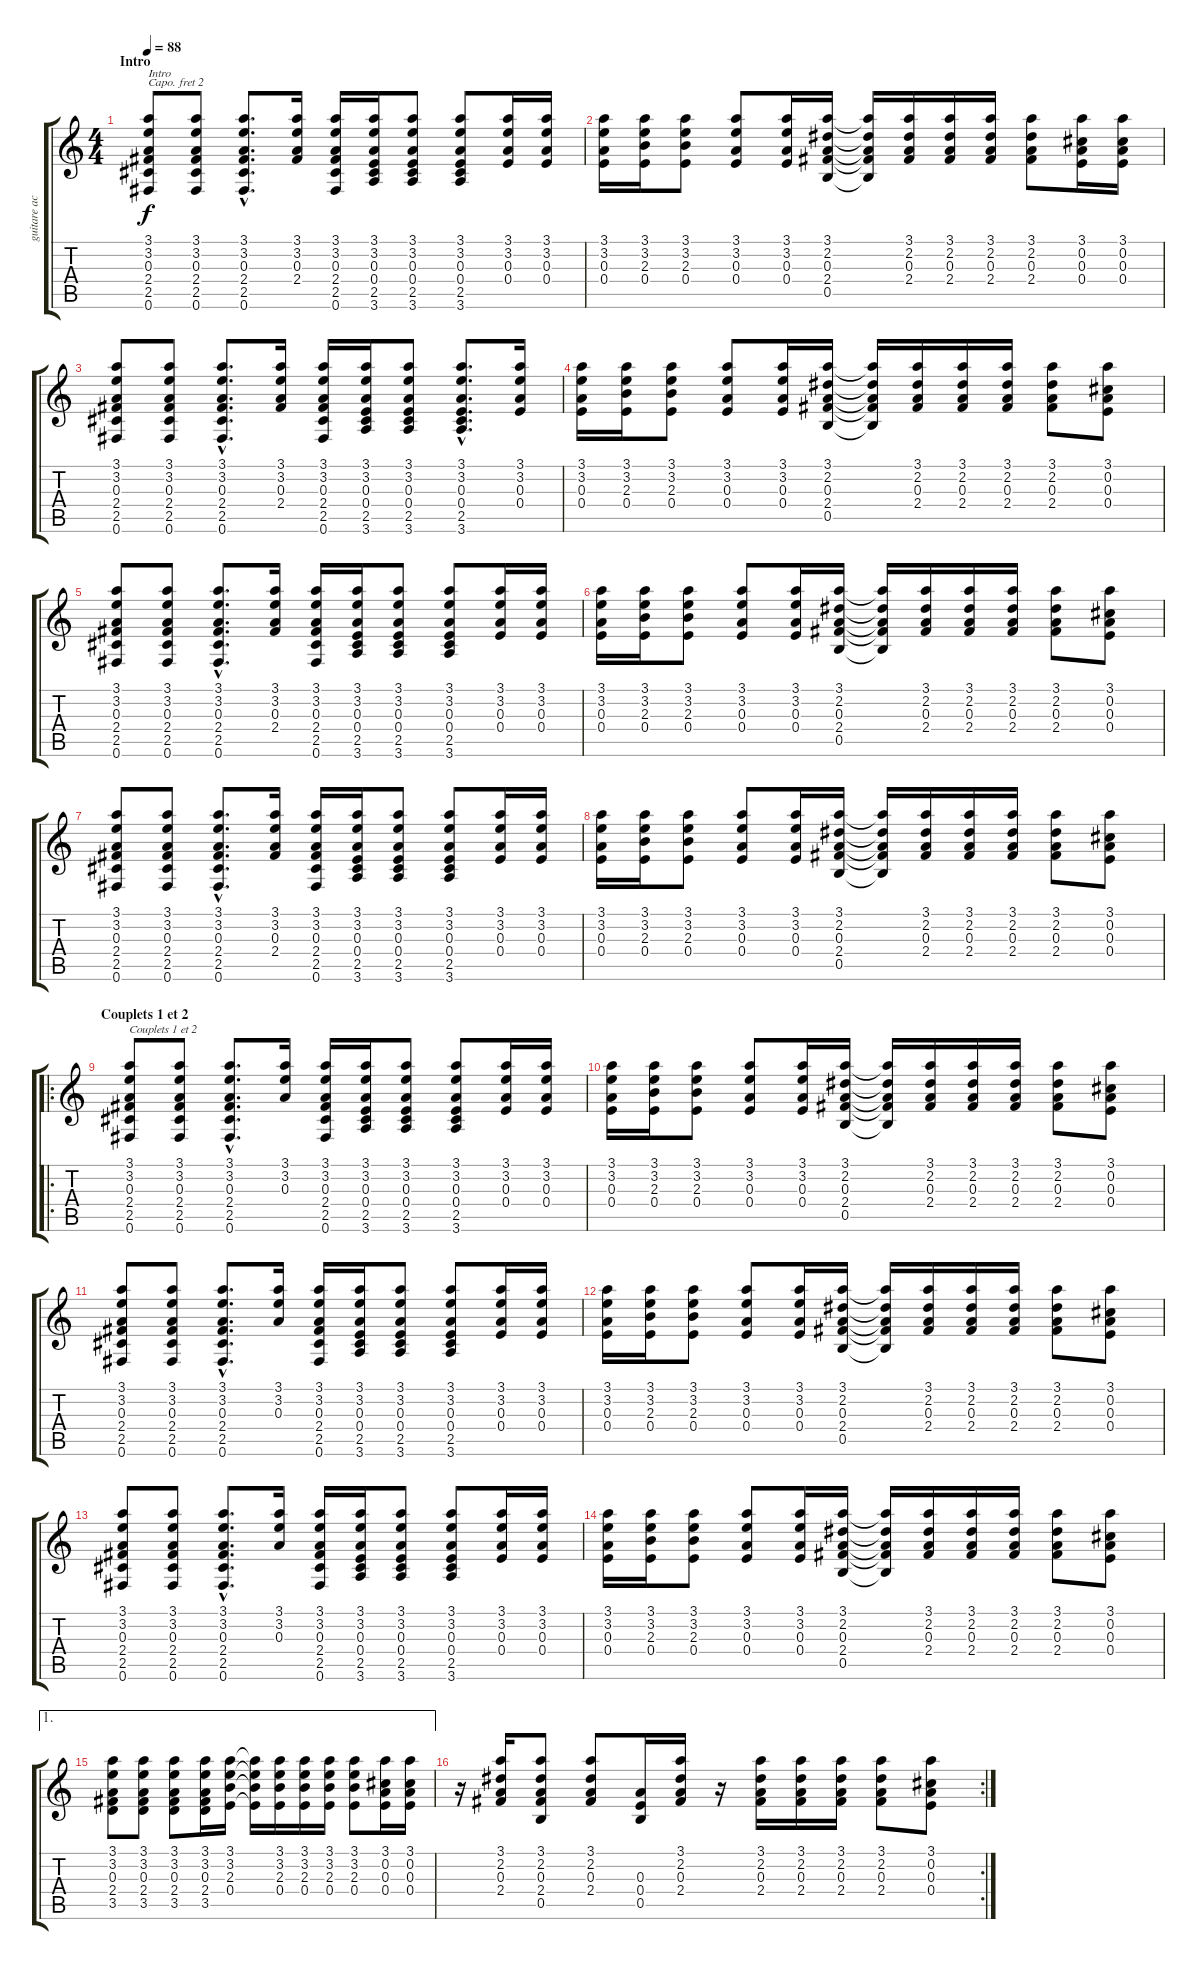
\track ("guitare acoustique" "guitare ac") {instrument acousticguitarsteel}
\staff {score tabs}
\capo 2
\tuning (E4 B3 G3 D3 A2 E2) {hide}
\ts (4 4)
\section ("" "Intro")
\tempo 88
\clef g2
\ks c
(3.1 3.2 0.3 2.4 2.5 0.6).8{txt "Intro" dy f instrument acousticguitarsteel} (3.1 3.2 0.3 2.4 2.5 0.6).8 (3.1{hac} 3.2{hac} 0.3{hac} 2.4{hac} 2.5{hac} 0.6{hac}).8{d} (3.1 3.2 0.3 2.4).16 (3.1 3.2 0.3 2.4 2.5 0.6).16 (3.1 3.2 0.3 0.4 2.5 3.6).16 (3.1 3.2 0.3 0.4 2.5 3.6).8 (3.1 3.2 0.3 0.4 2.5 3.6).8 (3.1 3.2 0.3 0.4).16 (3.1 3.2 0.3 0.4).16 |
(3.1 3.2 0.3 0.4).16 (3.1 3.2 2.3 0.4).16 (3.1 3.2 2.3 0.4).8 (3.1 3.2 0.3 0.4).8 (3.1 3.2 0.3 0.4).16 (3.1 2.2 0.3 2.4 0.5).16 (3.1{t} 2.2{t} 0.3{t} 2.4{t} 0.5{t}).16 (3.1 2.2 0.3 2.4).16 (3.1 2.2 0.3 2.4).16 (3.1 2.2 0.3 2.4).16 (3.1 2.2 0.3 2.4).8 (3.1 0.2 0.3 0.4).16 (3.1 0.2 0.3 0.4).16 |
(3.1 3.2 0.3 2.4 2.5 0.6).8 (3.1 3.2 0.3 2.4 2.5 0.6).8 (3.1{hac} 3.2{hac} 0.3{hac} 2.4{hac} 2.5{hac} 0.6{hac}).8{d} (3.1 3.2 0.3 2.4).16 (3.1 3.2 0.3 2.4 2.5 0.6).16 (3.1 3.2 0.3 0.4 2.5 3.6).16 (3.1 3.2 0.3 0.4 2.5 3.6).8 (3.1{hac} 3.2{hac} 0.3{hac} 0.4{hac} 2.5{hac} 3.6{hac}).8{d} (3.1 3.2 0.3 0.4).16 |
(3.1 3.2 0.3 0.4).16 (3.1 3.2 2.3 0.4).16 (3.1 3.2 2.3 0.4).8 (3.1 3.2 0.3 0.4).8 (3.1 3.2 0.3 0.4).16 (3.1 2.2 0.3 2.4 0.5).16 (3.1{t} 2.2{t} 0.3{t} 2.4{t} 0.5{t}).16 (3.1 2.2 0.3 2.4).16 (3.1 2.2 0.3 2.4).16 (3.1 2.2 0.3 2.4).16 (3.1 2.2 0.3 2.4).8 (3.1 0.2 0.3 0.4).8 |
(3.1 3.2 0.3 2.4 2.5 0.6).8 (3.1 3.2 0.3 2.4 2.5 0.6).8 (3.1{hac} 3.2{hac} 0.3{hac} 2.4{hac} 2.5{hac} 0.6{hac}).8{d} (3.1 3.2 0.3 2.4).16 (3.1 3.2 0.3 2.4 2.5 0.6).16 (3.1 3.2 0.3 0.4 2.5 3.6).16 (3.1 3.2 0.3 0.4 2.5 3.6).8 (3.1 3.2 0.3 0.4 2.5 3.6).8 (3.1 3.2 0.3 0.4).16 (3.1 3.2 0.3 0.4).16 |
(3.1 3.2 0.3 0.4).16 (3.1 3.2 2.3 0.4).16 (3.1 3.2 2.3 0.4).8 (3.1 3.2 0.3 0.4).8 (3.1 3.2 0.3 0.4).16 (3.1 2.2 0.3 2.4 0.5).16 (3.1{t} 2.2{t} 0.3{t} 2.4{t} 0.5{t}).16 (3.1 2.2 0.3 2.4).16 (3.1 2.2 0.3 2.4).16 (3.1 2.2 0.3 2.4).16 (3.1 2.2 0.3 2.4).8 (3.1 0.2 0.3 0.4).8 |
(3.1 3.2 0.3 2.4 2.5 0.6).8 (3.1 3.2 0.3 2.4 2.5 0.6).8 (3.1{hac} 3.2{hac} 0.3{hac} 2.4{hac} 2.5{hac} 0.6{hac}).8{d} (3.1 3.2 0.3 2.4).16 (3.1 3.2 0.3 2.4 2.5 0.6).16 (3.1 3.2 0.3 0.4 2.5 3.6).16 (3.1 3.2 0.3 0.4 2.5 3.6).8 (3.1 3.2 0.3 0.4 2.5 3.6).8 (3.1 3.2 0.3 0.4).16 (3.1 3.2 0.3 0.4).16 |
(3.1 3.2 0.3 0.4).16 (3.1 3.2 2.3 0.4).16 (3.1 3.2 2.3 0.4).8 (3.1 3.2 0.3 0.4).8 (3.1 3.2 0.3 0.4).16 (3.1 2.2 0.3 2.4 0.5).16 (3.1{t} 2.2{t} 0.3{t} 2.4{t} 0.5{t}).16 (3.1 2.2 0.3 2.4).16 (3.1 2.2 0.3 2.4).16 (3.1 2.2 0.3 2.4).16 (3.1 2.2 0.3 2.4).8 (3.1 0.2 0.3 0.4).8 |
\ro
\section ("" "Couplets 1 et 2")
(3.1 3.2 0.3 2.4 2.5 0.6).8{txt "Couplets 1 et 2"} (3.1 3.2 0.3 2.4 2.5 0.6).8 (3.1{hac} 3.2{hac} 0.3{hac} 2.4{hac} 2.5{hac} 0.6{hac}).8{d} (3.1 3.2 0.3).16 (3.1 3.2 0.3 2.4 2.5 0.6).16 (3.1 3.2 0.3 0.4 2.5 3.6).16 (3.1 3.2 0.3 0.4 2.5 3.6).8 (3.1 3.2 0.3 0.4 2.5 3.6).8 (3.1 3.2 0.3 0.4).16 (3.1 3.2 0.3 0.4).16 |
(3.1 3.2 0.3 0.4).16 (3.1 3.2 2.3 0.4).16 (3.1 3.2 2.3 0.4).8 (3.1 3.2 0.3 0.4).8 (3.1 3.2 0.3 0.4).16 (3.1 2.2 0.3 2.4 0.5).16 (3.1{t} 2.2{t} 0.3{t} 2.4{t} 0.5{t}).16 (3.1 2.2 0.3 2.4).16 (3.1 2.2 0.3 2.4).16 (3.1 2.2 0.3 2.4).16 (3.1 2.2 0.3 2.4).8 (3.1 0.2 0.3 0.4).8 |
(3.1 3.2 0.3 2.4 2.5 0.6).8 (3.1 3.2 0.3 2.4 2.5 0.6).8 (3.1{hac} 3.2{hac} 0.3{hac} 2.4{hac} 2.5{hac} 0.6{hac}).8{d} (3.1 3.2 0.3).16 (3.1 3.2 0.3 2.4 2.5 0.6).16 (3.1 3.2 0.3 0.4 2.5 3.6).16 (3.1 3.2 0.3 0.4 2.5 3.6).8 (3.1 3.2 0.3 0.4 2.5 3.6).8 (3.1 3.2 0.3 0.4).16 (3.1 3.2 0.3 0.4).16 |
(3.1 3.2 0.3 0.4).16 (3.1 3.2 2.3 0.4).16 (3.1 3.2 2.3 0.4).8 (3.1 3.2 0.3 0.4).8 (3.1 3.2 0.3 0.4).16 (3.1 2.2 0.3 2.4 0.5).16 (3.1{t} 2.2{t} 0.3{t} 2.4{t} 0.5{t}).16 (3.1 2.2 0.3 2.4).16 (3.1 2.2 0.3 2.4).16 (3.1 2.2 0.3 2.4).16 (3.1 2.2 0.3 2.4).8 (3.1 0.2 0.3 0.4).8 |
(3.1 3.2 0.3 2.4 2.5 0.6).8 (3.1 3.2 0.3 2.4 2.5 0.6).8 (3.1{hac} 3.2{hac} 0.3{hac} 2.4{hac} 2.5{hac} 0.6{hac}).8{d} (3.1 3.2 0.3).16 (3.1 3.2 0.3 2.4 2.5 0.6).16 (3.1 3.2 0.3 0.4 2.5 3.6).16 (3.1 3.2 0.3 0.4 2.5 3.6).8 (3.1 3.2 0.3 0.4 2.5 3.6).8 (3.1 3.2 0.3 0.4).16 (3.1 3.2 0.3 0.4).16 |
(3.1 3.2 0.3 0.4).16 (3.1 3.2 2.3 0.4).16 (3.1 3.2 2.3 0.4).8 (3.1 3.2 0.3 0.4).8 (3.1 3.2 0.3 0.4).16 (3.1 2.2 0.3 2.4 0.5).16 (3.1{t} 2.2{t} 0.3{t} 2.4{t} 0.5{t}).16 (3.1 2.2 0.3 2.4).16 (3.1 2.2 0.3 2.4).16 (3.1 2.2 0.3 2.4).16 (3.1 2.2 0.3 2.4).8 (3.1 0.2 0.3 0.4).8 |
\ae 1
(3.1 3.2 0.3 2.4 3.5).8 (3.1 3.2 0.3 2.4 3.5).8 (3.1 3.2 0.3 2.4 3.5).8 (3.1 3.2 0.3 2.4 3.5).16 (3.1 3.2 2.3 0.4).16 (3.1{t} 3.2{t} 2.3{t} 0.4{t}).16 (3.1 3.2 2.3 0.4).16 (3.1 3.2 2.3 0.4).16 (3.1 3.2 2.3 0.4).16 (3.1 3.2 2.3 0.4).8 (3.1 0.2 0.3 0.4).16 (3.1 0.2 0.3 0.4).16 |
\rc 2
r.16 (3.1 2.2 0.3 2.4).16 (3.1 2.2 0.3 2.4 0.5).8 (3.1 2.2 0.3 2.4).8 (0.3 0.4 0.5).16 (3.1 2.2 0.3 2.4).16 r.16 (3.1 2.2 0.3 2.4).16 (3.1 2.2 0.3 2.4).16 (3.1 2.2 0.3 2.4).16 (3.1 2.2 0.3 2.4).8 (3.1 0.2 0.3 0.4).8
